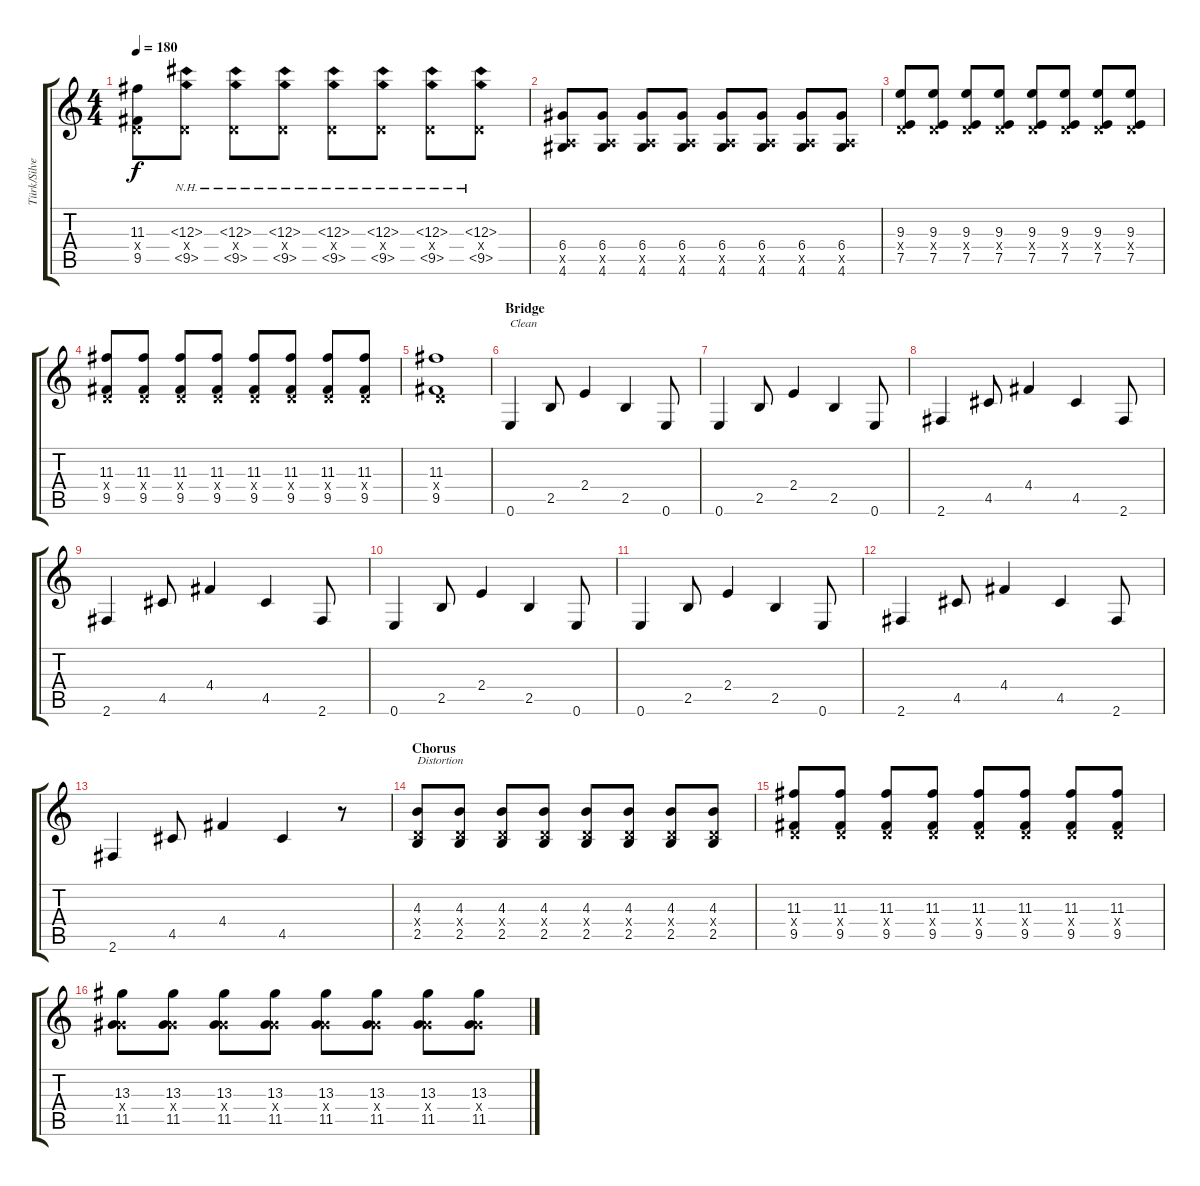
\track ("Türk/Silver 1" "Türk/Silve") {instrument overdrivenguitar}
\staff {score tabs}
\tuning (E4 B3 G3 D3 A2 E2) {hide}
\ts (4 4)
\tempo 180
\clef g2
\ks c
(11.3 0.4{x} 9.5).8{dy f} (11.3{nh} 0.4{x} 9.5{nh}).8 (11.3{nh} 0.4{x} 9.5{nh}).8 (11.3{nh} 0.4{x} 9.5{nh}).8 (11.3{nh} 0.4{x} 9.5{nh}).8 (11.3{nh} 0.4{x} 9.5{nh}).8 (11.3{nh} 0.4{x} 9.5{nh}).8 (11.3{nh} 0.4{x} 9.5{nh}).8 |
(6.4 0.5{x} 4.6).8 (6.4 0.5{x} 4.6).8 (6.4 0.5{x} 4.6).8 (6.4 0.5{x} 4.6).8 (6.4 0.5{x} 4.6).8 (6.4 0.5{x} 4.6).8 (6.4 0.5{x} 4.6).8 (6.4 0.5{x} 4.6).8 |
(9.3 0.4{x} 7.5).8 (9.3 0.4{x} 7.5).8 (9.3 0.4{x} 7.5).8 (9.3 0.4{x} 7.5).8 (9.3 0.4{x} 7.5).8 (9.3 0.4{x} 7.5).8 (9.3 0.4{x} 7.5).8 (9.3 0.4{x} 7.5).8 |
(11.3 0.4{x} 9.5).8 (11.3 0.4{x} 9.5).8 (11.3 0.4{x} 9.5).8 (11.3 0.4{x} 9.5).8 (11.3 0.4{x} 9.5).8 (11.3 0.4{x} 9.5).8 (11.3 0.4{x} 9.5).8 (11.3 0.4{x} 9.5).8 |
(11.3 0.4{x} 9.5).1 |
\section ("" "Bridge")
0.6.4{txt "Clean" instrument electricguitarclean} 2.5.8 2.4.4 2.5.4 0.6.8 |
0.6.4 2.5.8 2.4.4 2.5.4 0.6.8 |
2.6.4 4.5.8 4.4.4 4.5.4 2.6.8 |
2.6.4 4.5.8 4.4.4 4.5.4 2.6.8 |
0.6.4 2.5.8 2.4.4 2.5.4 0.6.8 |
0.6.4 2.5.8 2.4.4 2.5.4 0.6.8 |
2.6.4 4.5.8 4.4.4 4.5.4 2.6.8 |
2.6.4 4.5.8 4.4.4 4.5.4 r.8 |
\section ("" "Chorus")
(4.3 0.4{x} 2.5).8{txt "Distortion" instrument overdrivenguitar} (4.3 0.4{x} 2.5).8 (4.3 0.4{x} 2.5).8 (4.3 0.4{x} 2.5).8 (4.3 0.4{x} 2.5).8 (4.3 0.4{x} 2.5).8 (4.3 0.4{x} 2.5).8 (4.3 0.4{x} 2.5).8 |
(11.3 0.4{x} 9.5).8 (11.3 0.4{x} 9.5).8 (11.3 0.4{x} 9.5).8 (11.3 0.4{x} 9.5).8 (11.3 0.4{x} 9.5).8 (11.3 0.4{x} 9.5).8 (11.3 0.4{x} 9.5).8 (11.3 0.4{x} 9.5).8 |
(13.3 6.4{x} 11.5).8 (13.3 6.4{x} 11.5).8 (13.3 6.4{x} 11.5).8 (13.3 6.4{x} 11.5).8 (13.3 6.4{x} 11.5).8 (13.3 6.4{x} 11.5).8 (13.3 6.4{x} 11.5).8 (13.3 6.4{x} 11.5).8
